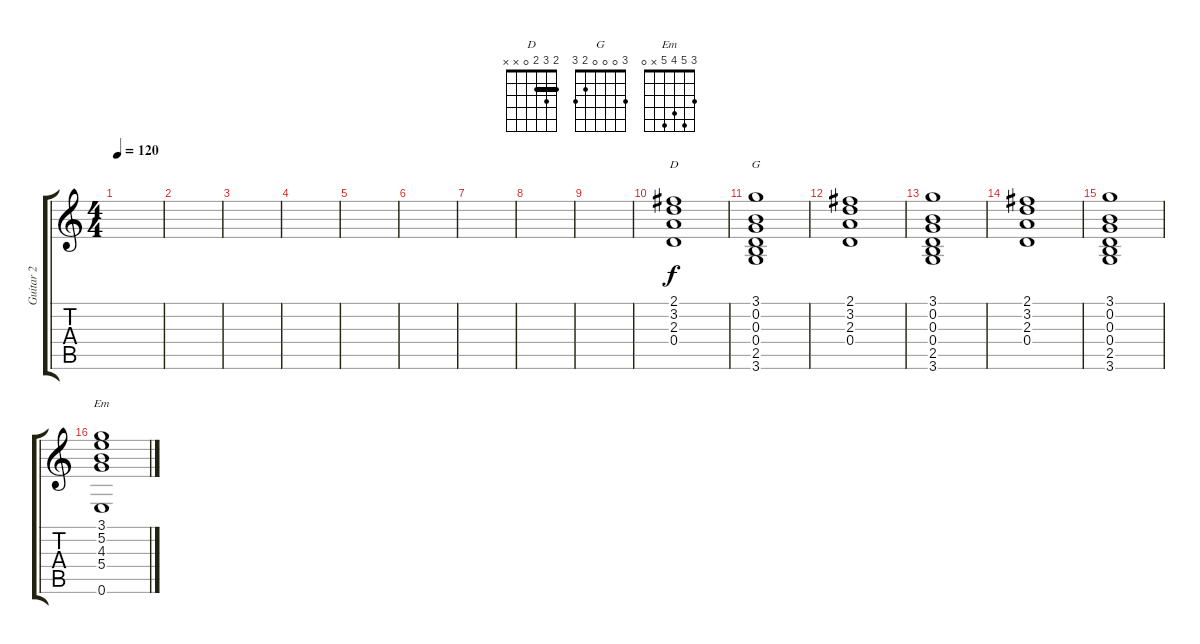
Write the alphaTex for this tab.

\track ("Guitar 2" "Guitar 2") {instrument acousticguitarnylon}
\staff {score tabs}
\tuning (E4 B3 G3 D3 A2 E2) {hide}
\chord ("D" 2 3 2 0 x x) {barre 2}
\chord ("G" 3 0 0 0 2 3)
\chord ("Em" 3 5 4 5 x 0)
\ts (4 4)
\tempo 120
\clef g2
\ks c
|
|
|
|
|
|
|
|
|
(2.1 3.2 2.3 0.4).1{ch "D"} |
(3.1 0.2 0.3 0.4 2.5 3.6).1{ch "G"} |
(2.1 3.2 2.3 0.4).1 |
(3.1 0.2 0.3 0.4 2.5 3.6).1 |
(2.1 3.2 2.3 0.4).1 |
(3.1 0.2 0.3 0.4 2.5 3.6).1 |
(3.1 5.2 4.3 5.4 0.6).1{ch "Em"}
